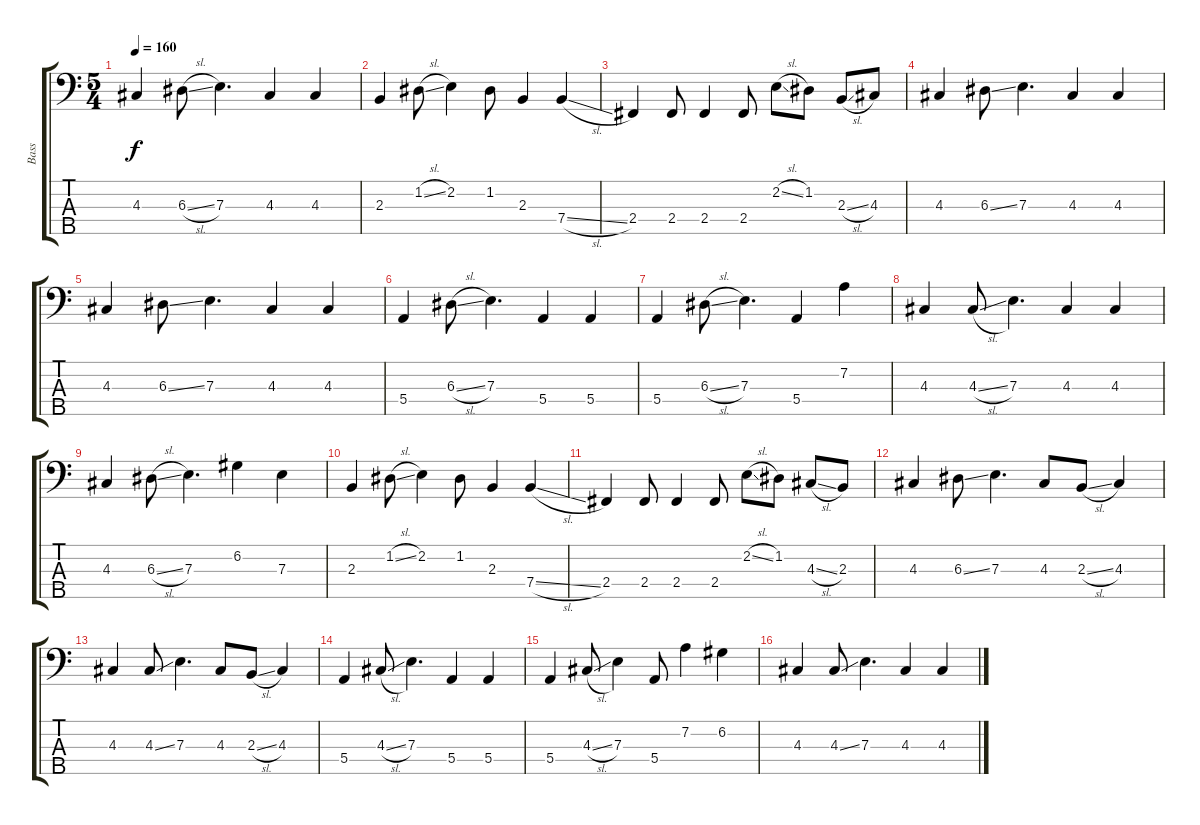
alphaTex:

\track ("Bass" "Bass") {instrument electricbasspick}
\staff {score tabs}
\tuning (G2 D2 A1 E1 B0) {hide}
\ts (5 4)
\tempo 160
\clef f4
\ks c
4.3.4{dy f} 6.3{sl}.8 7.3.4{d} 4.3.4 4.3.4 |
2.3.4 1.2{sl}.8 2.2.4 1.2.8 2.3.4 7.4{sl}.4 |
2.4.4 2.4.8 2.4.4 2.4.8 2.2{sl}.8 1.2.8 2.3{sl}.8 4.3.8 |
4.3.4 6.3{ss}.8 7.3.4{d} 4.3.4 4.3.4 |
4.3.4 6.3{ss}.8 7.3.4{d} 4.3.4 4.3.4 |
5.4.4 6.3{sl}.8 7.3.4{d} 5.4.4 5.4.4 |
5.4.4 6.3{sl}.8 7.3.4{d} 5.4.4 7.2.4 |
4.3.4 4.3{sl}.8 7.3.4{d} 4.3.4 4.3.4 |
4.3.4 6.3{sl}.8 7.3.4{d} 6.2.4 7.3.4 |
2.3.4 1.2{sl}.8 2.2.4 1.2.8 2.3.4 7.4{sl}.4 |
2.4.4 2.4.8 2.4.4 2.4.8 2.2{sl}.8 1.2.8 4.3{sl}.8 2.3.8 |
4.3.4 6.3{ss}.8 7.3.4{d} 4.3.8 2.3{sl}.8 4.3.4 |
4.3.4 4.3{ss}.8 7.3.4{d} 4.3.8 2.3{sl}.8 4.3.4 |
5.4.4 4.3{sl}.8 7.3.4{d} 5.4.4 5.4.4 |
5.4.4 4.3{sl}.8 7.3.4 5.4.8 7.2.4 6.2.4 |
4.3.4 4.3{ss}.8 7.3.4{d} 4.3.4 4.3.4
